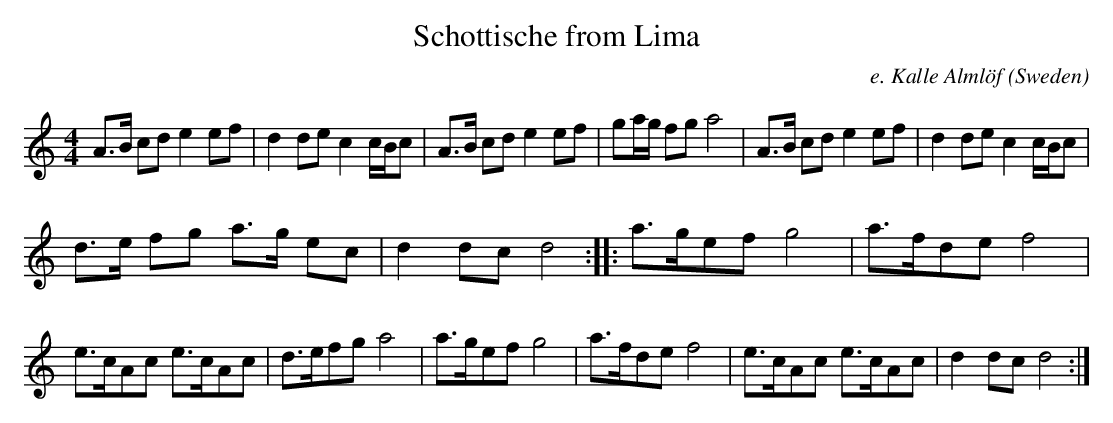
X:1
T:Schottische from Lima
O:Sweden
M:4/4
C:e. Kalle Alml\"of
K:DDor
A>B cd e2 ef|d2 de c2 c/B/c|\
A>B cd e2 ef|ga/g/ fg a4\
| A>B cd e2 ef|d2 de c2 c/B/c|
d>e fg a>g ec|d2 dc d4::\
a>gef g4|a>fde f4|
e>cAc e>cAc |d>efg a4|\
a>gef g4|a>fde f4|\
e>cAc e>cAc | d2dc d4:|**
